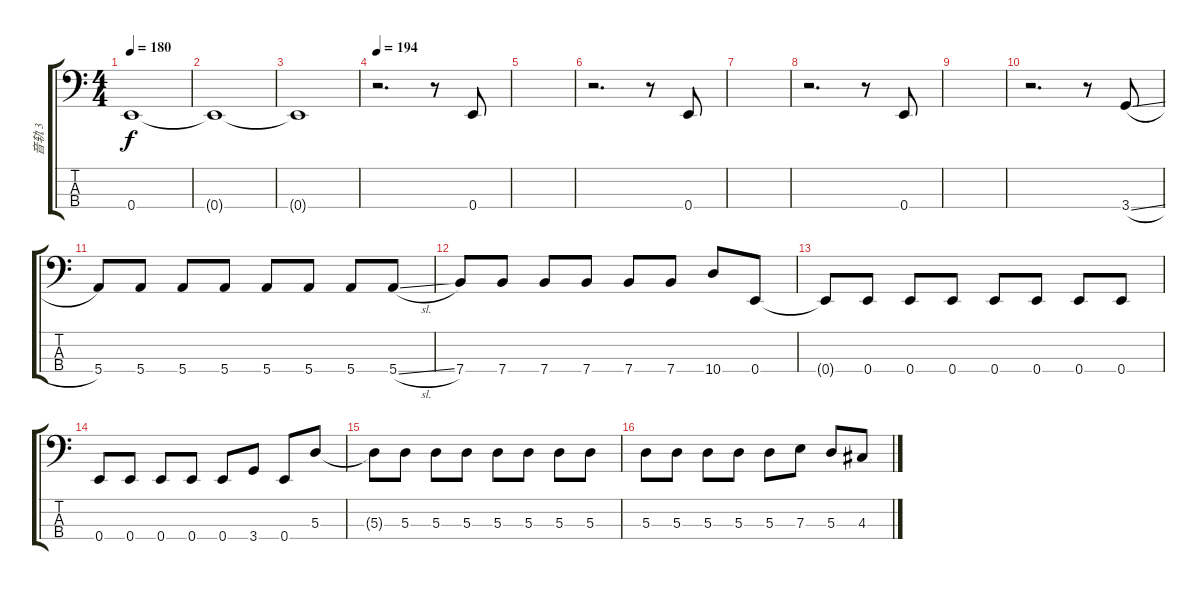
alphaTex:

\track ("音轨 3" "音轨 3") {instrument electricbasspick}
\staff {score tabs}
\tuning (G2 D2 A1 E1) {hide}
\ts (4 4)
\tempo 180
\clef f4
\ks c
0.4.1{dy f} |
0.4{t}.1 |
0.4{t}.1 |
\tempo 194
r.2{d} r.8 0.4.8 |
|
r.2{d} r.8 0.4.8 |
|
r.2{d} r.8 0.4.8 |
|
r.2{d} r.8 3.4{sl}.8 |
5.4.8 5.4.8 5.4.8 5.4.8 5.4.8 5.4.8 5.4.8 5.4{sl}.8 |
7.4.8 7.4.8 7.4.8 7.4.8 7.4.8 7.4.8 10.4.8 0.4.8 |
0.4{t}.8 0.4.8 0.4.8 0.4.8 0.4.8 0.4.8 0.4.8 0.4.8 |
0.4.8 0.4.8 0.4.8 0.4.8 0.4.8 3.4.8 0.4.8 5.3.8 |
5.3{t}.8 5.3.8 5.3.8 5.3.8 5.3.8 5.3.8 5.3.8 5.3.8 |
5.3.8 5.3.8 5.3.8 5.3.8 5.3.8 7.3.8 5.3.8 4.3.8
